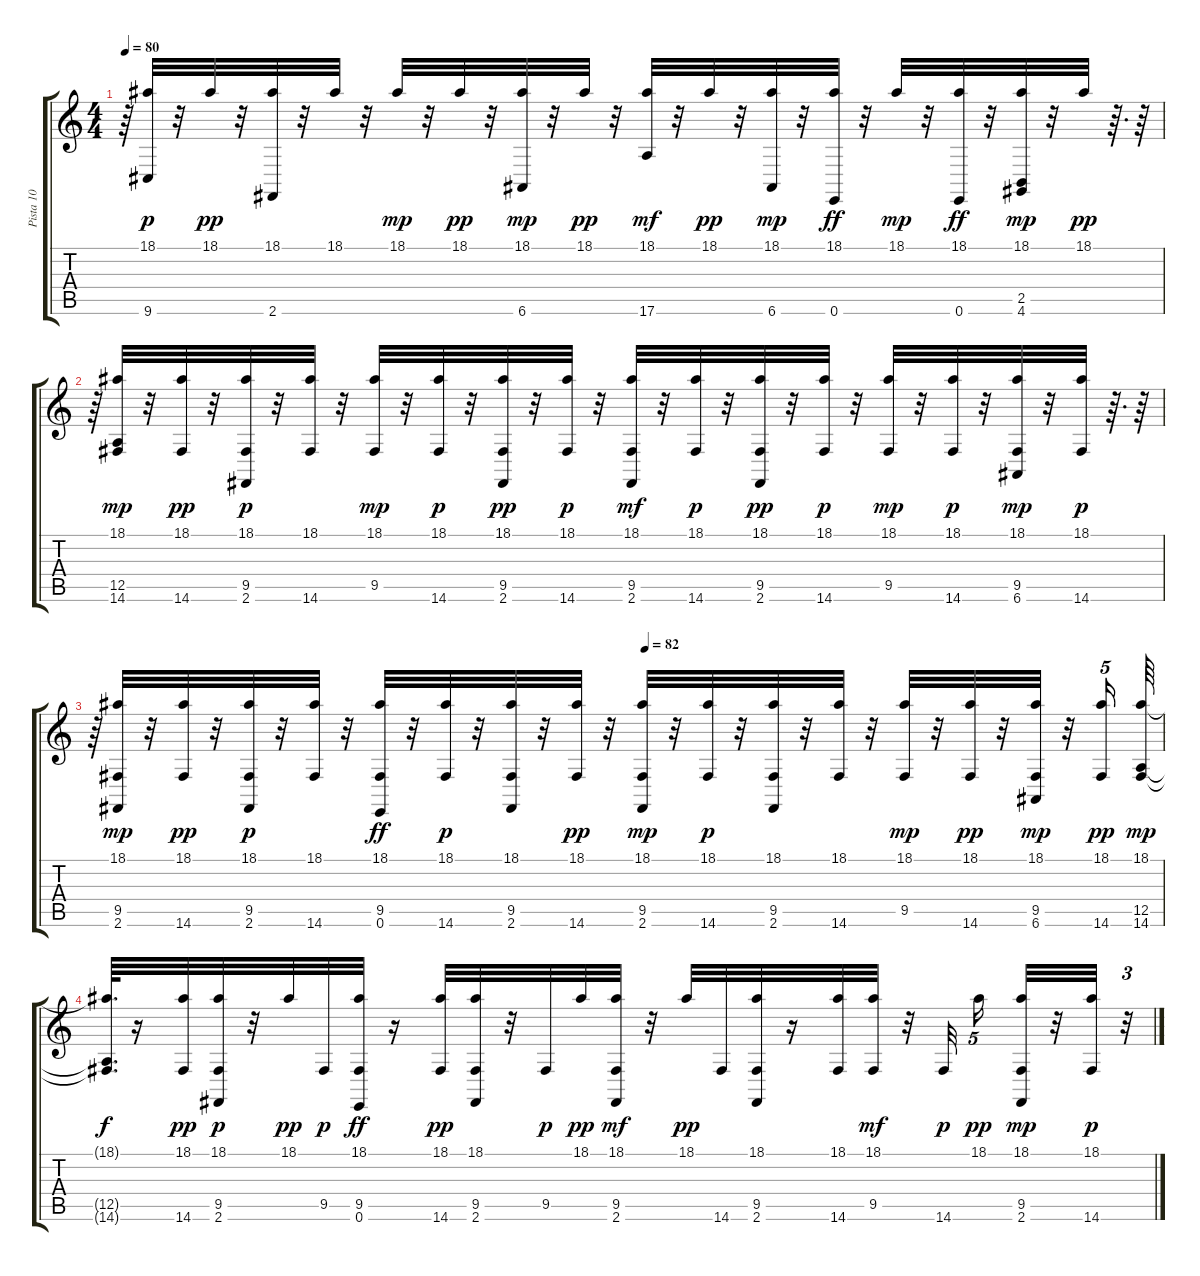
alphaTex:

\track ("Pista 10" "Pista 10") {instrument acousticgrandpiano}
\staff {score tabs}
\tuning (E4 B3 G3 D3 A2 E2) {hide}
\ts (4 4)
\tempo 80
\clef g2
\ks c
r.64{dy pp} (18.1 9.6).32{dy p} r.32 18.1.32{dy pp} r.32 (18.1 2.6).32 r.32 18.1.32 r.32 18.1.32{dy mp} r.32 18.1.32{dy pp} r.32 (18.1 6.6).32{dy mp} r.32 18.1.32{dy pp} r.32 (18.1 17.6).32{dy mf} r.32 18.1.32{dy pp} r.32 (18.1 6.6).32{dy mp} r.32 (18.1 0.6).32{dy ff} r.32 18.1.32{dy mp} r.32 (18.1 0.6).32{dy ff} r.32 (18.1 2.5 4.6).32{dy mp} r.32 18.1.32{dy pp} r.64{d} r.64 |
r.64 (18.1 12.5 14.6).32{dy mp} r.32 (18.1 14.6).32{dy pp} r.32 (18.1 9.5 2.6).32{dy p} r.32 (18.1 14.6).32 r.32 (18.1 9.5).32{dy mp} r.32 (18.1 14.6).32{dy p} r.32 (18.1 9.5 2.6).32{dy pp} r.32 (18.1 14.6).32{dy p} r.32 (18.1 9.5 2.6).32{dy mf} r.32 (18.1 14.6).32{dy p} r.32 (18.1 9.5 2.6).32{dy pp} r.32 (18.1 14.6).32{dy p} r.32 (18.1 9.5).32{dy mp} r.32 (18.1 14.6).32{dy p} r.32 (18.1 9.5 6.6).32{dy mp} r.32 (18.1 14.6).32{dy p} r.64{d} r.64 |
\tempo (82 0.515625)
r.64 (18.1 9.5 2.6).32{dy mp} r.32 (18.1 14.6).32{dy pp} r.32 (18.1 9.5 2.6).32{dy p} r.32 (18.1 14.6).32 r.32 (18.1 9.5 0.6).32{dy ff} r.32 (18.1 14.6).32{dy p} r.32 (18.1 9.5 2.6).32 r.32 (18.1 14.6).32{dy pp} r.32 (18.1 9.5 2.6).32{dy mp} r.32 (18.1 14.6).32{dy p} r.32 (18.1 9.5 2.6).32 r.32 (18.1 14.6).32 r.32 (18.1 9.5).32{dy mp} r.32 (18.1 14.6).32{dy pp} r.32 (18.1 9.5 6.6).32{dy mp} r.32 (18.1 14.6).16{tu (5 4) dy pp} (18.1 12.5 14.6).64{dy mp} |
(18.1{t} 12.5{t} 14.6{t}).64{d dy f} r.16 (18.1 14.6).32{dy pp} (18.1 9.5 2.6).32{dy p} r.32 18.1.32{dy pp} 9.5.32{dy p} (18.1 9.5 0.6).32{dy ff} r.16 (18.1 14.6).32{dy pp} (18.1 9.5 2.6).32 r.32 9.5.32{dy p} 18.1.32{dy pp} (18.1 9.5 2.6).32{dy mf} r.32 18.1.32{dy pp} 14.6.32 (18.1 9.5 2.6).32 r.16 (18.1 14.6).32 (18.1 9.5).32{dy mf} r.32 14.6.32{dy p beam splitsecondary} 18.1.16{tu (5 4) dy pp} (18.1 9.5 2.6).32{dy mp} r.32 (18.1 14.6).32{dy p} r.32{tu (3 2)}
